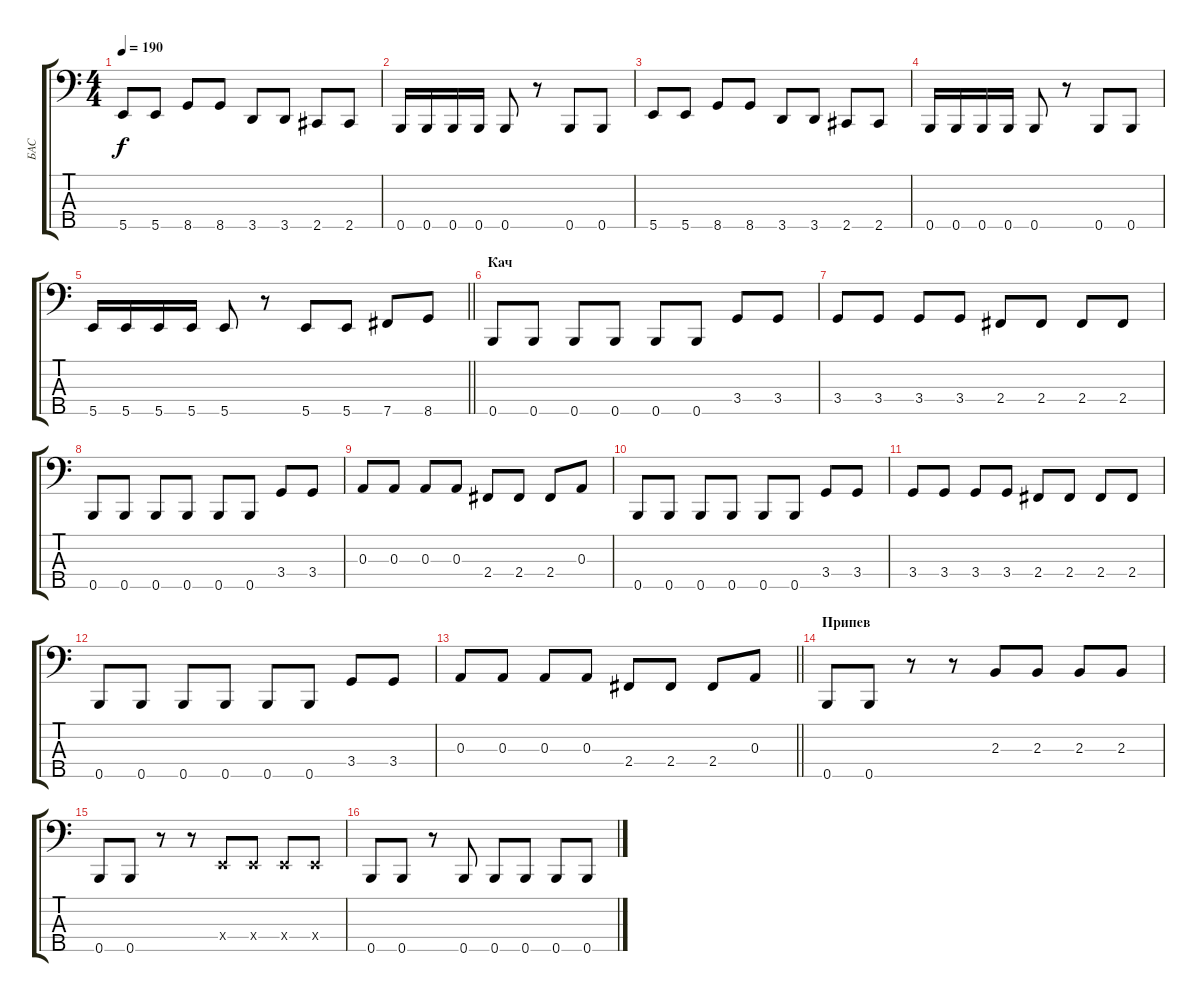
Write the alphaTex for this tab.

\track ("БАС" "БАС") {instrument electricbasspick}
\staff {score tabs}
\tuning (G2 D2 A1 E1 B0) {hide}
\ts (4 4)
\tempo 190
\clef f4
\ks c
5.5.8{dy f} 5.5.8 8.5.8 8.5.8 3.5.8 3.5.8 2.5.8 2.5.8 |
0.5.16 0.5.16 0.5.16 0.5.16 0.5.8 r.8 0.5.8 0.5.8 |
5.5.8 5.5.8 8.5.8 8.5.8 3.5.8 3.5.8 2.5.8 2.5.8 |
0.5.16 0.5.16 0.5.16 0.5.16 0.5.8 r.8 0.5.8 0.5.8 |
\barLineRight lightlight
5.5.16 5.5.16 5.5.16 5.5.16 5.5.8 r.8 5.5.8 5.5.8 7.5.8 8.5.8 |
\section ("" "Кач")
0.5.8 0.5.8 0.5.8 0.5.8 0.5.8 0.5.8 3.4.8 3.4.8 |
3.4.8 3.4.8 3.4.8 3.4.8 2.4.8 2.4.8 2.4.8 2.4.8 |
0.5.8 0.5.8 0.5.8 0.5.8 0.5.8 0.5.8 3.4.8 3.4.8 |
0.3.8 0.3.8 0.3.8 0.3.8 2.4.8 2.4.8 2.4.8 0.3.8 |
0.5.8 0.5.8 0.5.8 0.5.8 0.5.8 0.5.8 3.4.8 3.4.8 |
3.4.8 3.4.8 3.4.8 3.4.8 2.4.8 2.4.8 2.4.8 2.4.8 |
0.5.8 0.5.8 0.5.8 0.5.8 0.5.8 0.5.8 3.4.8 3.4.8 |
\barLineRight lightlight
0.3.8 0.3.8 0.3.8 0.3.8 2.4.8 2.4.8 2.4.8 0.3.8 |
\section ("" "Припев")
0.5.8 0.5.8 r.8 r.8 2.3.8 2.3.8 2.3.8 2.3.8 |
0.5.8 0.5.8 r.8 r.8 0.4{x}.8 0.4{x}.8 0.4{x}.8 0.4{x}.8 |
0.5.8 0.5.8 r.8 0.5.8 0.5.8 0.5.8 0.5.8 0.5.8
